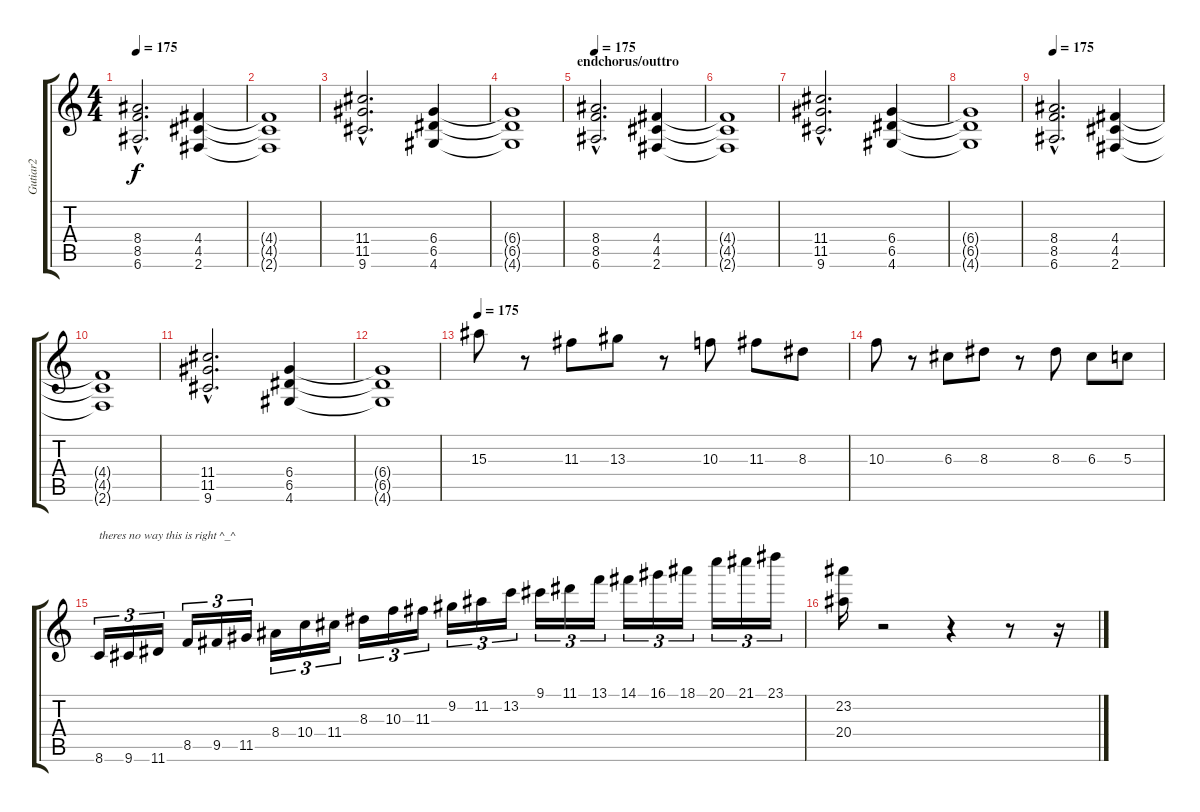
\track ("Gutiar2" "Gutiar2") {instrument distortionguitar}
\staff {score tabs}
\tuning (E4 B3 G3 D3 A2 E2) {hide}
\ts (4 4)
\tempo 175
\clef g2
\ks c
(8.4{hac} 8.5{hac} 6.6{hac}).2{d dy f} (4.4 4.5 2.6).4 |
(4.4{t} 4.5{t} 2.6{t}).1 |
(11.4{hac} 11.5{hac} 9.6{hac}).2{d} (6.4 6.5 4.6).4 |
(6.4{t} 6.5{t} 4.6{t}).1 |
\section ("" "endchorus/outtro")
\tempo 175
(8.4{hac} 8.5{hac} 6.6{hac}).2{d} (4.4 4.5 2.6).4 |
(4.4{t} 4.5{t} 2.6{t}).1 |
(11.4{hac} 11.5{hac} 9.6{hac}).2{d} (6.4 6.5 4.6).4 |
(6.4{t} 6.5{t} 4.6{t}).1 |
\tempo 175
(8.4{hac} 8.5{hac} 6.6{hac}).2{d} (4.4 4.5 2.6).4 |
(4.4{t} 4.5{t} 2.6{t}).1 |
(11.4{hac} 11.5{hac} 9.6{hac}).2{d} (6.4 6.5 4.6).4 |
(6.4{t} 6.5{t} 4.6{t}).1 |
\tempo 175
15.3.8 r.8 11.3.8 13.3.8 r.8 10.3.8 11.3.8 8.3.8 |
10.3.8 r.8 6.3.8 8.3.8 r.8 8.3.8 6.3.8 5.3.8 |
8.6.16{tu (3 2) txt "theres no way this is right ^_^"} 9.6.16{tu (3 2)} 11.6.16{tu (3 2)} 8.5.16{tu (3 2)} 9.5.16{tu (3 2)} 11.5.16{tu (3 2)} 8.4.16{tu (3 2)} 10.4.16{tu (3 2)} 11.4.16{tu (3 2)} 8.3.16{tu (3 2)} 10.3.16{tu (3 2)} 11.3.16{tu (3 2)} 9.2.16{tu (3 2)} 11.2.16{tu (3 2)} 13.2.16{tu (3 2)} 9.1.16{tu (3 2)} 11.1.16{tu (3 2)} 13.1.16{tu (3 2)} 14.1.16{tu (3 2)} 16.1.16{tu (3 2)} 18.1.16{tu (3 2)} 20.1.16{tu (3 2)} 21.1.16{tu (3 2)} 23.1.16{tu (3 2)} |
(23.2 20.4).16 r.2 r.4 r.8 r.16
